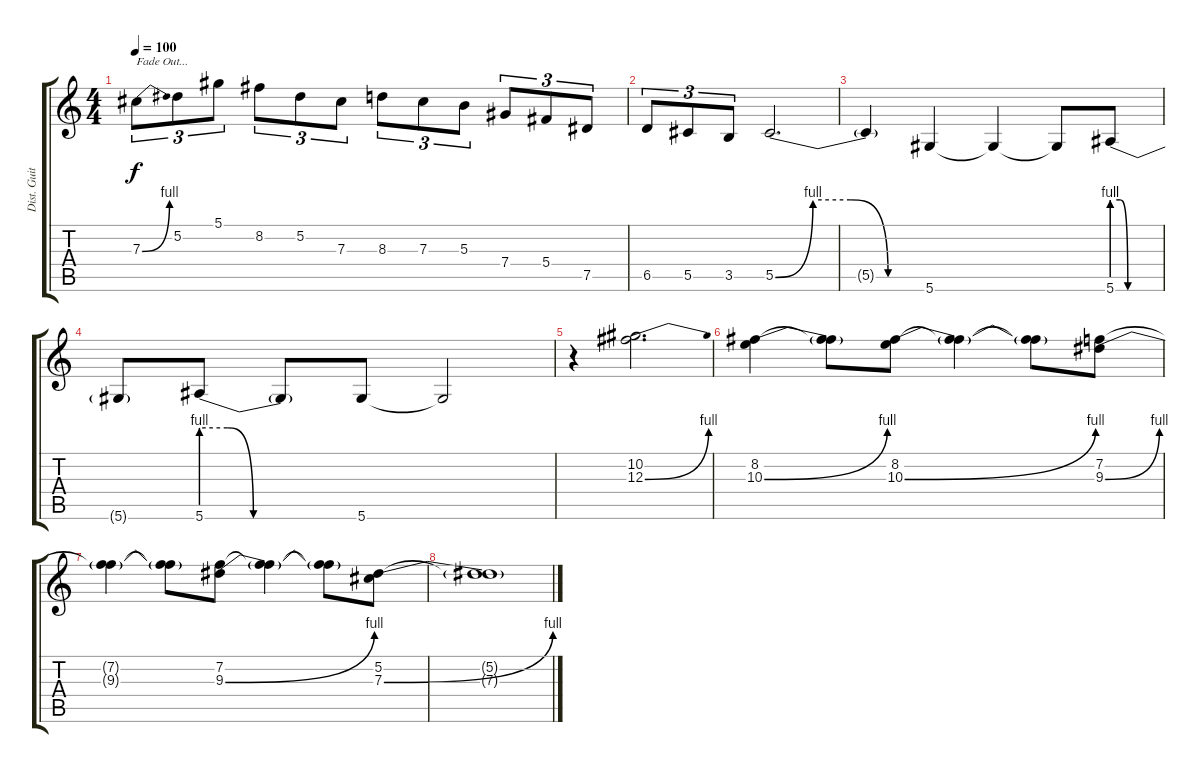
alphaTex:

\track ("Dist. Guitar 1" "Dist. Guit") {instrument distortionguitar}
\staff {score tabs}
\tuning (Eb4 Bb3 Gb3 Db3 Ab2 Eb2) {hide}
\ts (4 4)
\tempo 100
\clef g2
\ks c
7.3{be (bend 0 0 60 4)}.8{tu (3 2) txt "Fade Out..." dy f volume 6} 5.2.8{tu (3 2)} 5.1.8{tu (3 2)} 8.2.8{tu (3 2)} 5.2.8{tu (3 2)} 7.3.8{tu (3 2)} 8.3.8{tu (3 2)} 7.3.8{tu (3 2)} 5.3.8{tu (3 2)} 7.4.8{tu (3 2)} 5.4.8{tu (3 2)} 7.5.8{tu (3 2)} |
6.5.8{tu (3 2)} 5.5.8{tu (3 2)} 3.5.8{tu (3 2)} 5.5{be (custom 0 0 15 4 30 4 45 0 60 0)}.2{d} |
5.5{t}.4{volume 2} 5.6.4 5.6{t}.4 5.6{t}.8 5.6{be (custom 0 4 10 4 20 0 60 0)}.8 |
5.6{t}.8 5.6{be (custom 0 4 10 4 20 0 60 0)}.8 5.6{t}.8 5.6.8 5.6{t}.2 |
r.4{volume 1} (10.2 12.3{be (bend 0 0 60 4)}).2{d} |
(8.2 10.3{be (bend 0 0 60 4)}).4 (8.2{t} 10.3{t}).8 (8.2 10.3{be (bend 0 0 60 4)}).8 (8.2{t} 10.3{t}).4 (8.2{t} 10.3{t}).8 (7.2 9.3{be (bend 0 0 60 4)}).8 |
(7.2{t} 9.3{t}).4 (7.2{t} 9.3{t}).8 (7.2 9.3{be (bend 0 0 60 4)}).8 (7.2{t} 9.3{t}).4 (7.2{t} 9.3{t}).8 (5.2 7.3{be (bend 0 0 60 4)}).8 |
(5.2{t} 7.3{t}).1
